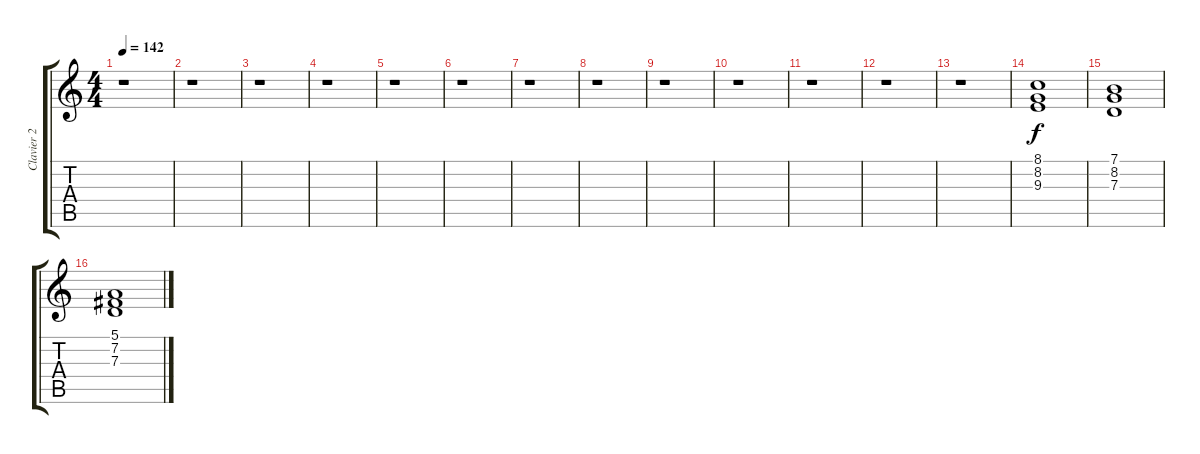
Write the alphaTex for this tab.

\track ("Clavier 2" "Clavier 2") {instrument synthstrings2}
\staff {score tabs}
\tuning (E4 B3 G3 D3 A2 E2) {hide}
\ts (4 4)
\tempo 142
\clef g2
\ks c
r.1{dy f} |
r.1 |
r.1 |
r.1 |
r.1 |
r.1 |
r.1 |
r.1 |
r.1 |
r.1 |
r.1 |
r.1 |
r.1 |
(8.1 8.2 9.3).1{volume 0} |
(7.1 8.2 7.3).1{volume 8} |
(5.1 7.2 7.3).1
